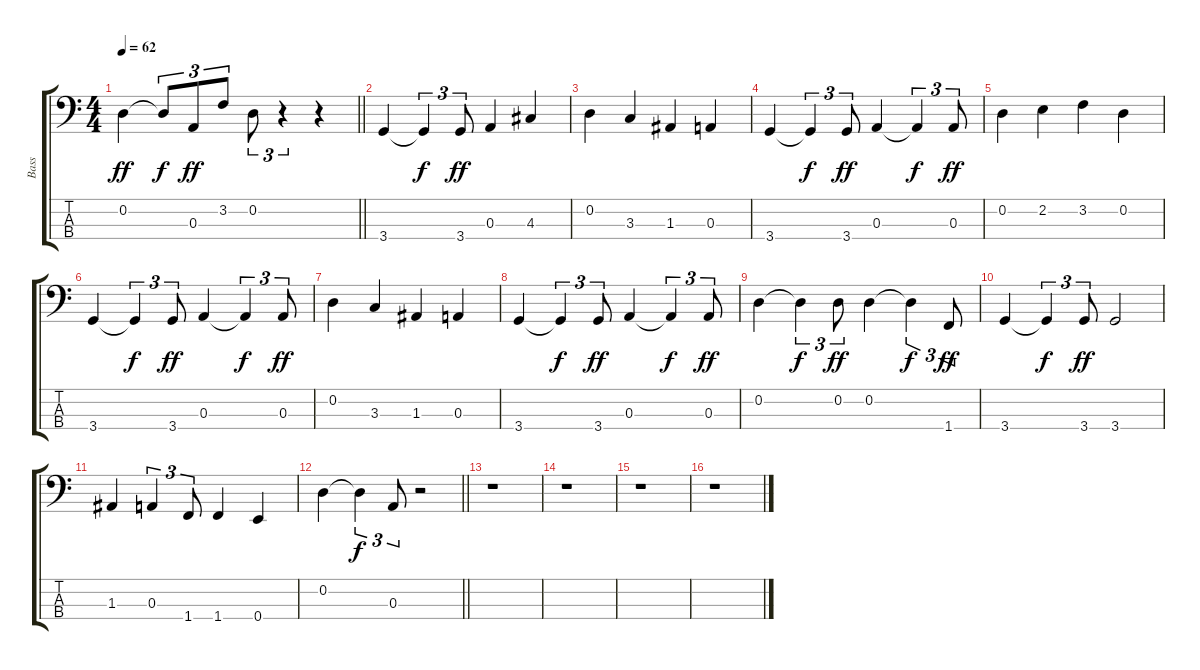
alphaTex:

\track ("Bass" "Bass") {instrument electricbassfinger}
\staff {score tabs}
\tuning (G2 D2 A1 E1) {hide}
\ts (4 4)
\tempo 62
\clef f4
\barLineRight lightlight
\ks c
0.2.4{dy ff} 0.2{t}.8{tu (3 2) dy f} 0.3.8{tu (3 2) dy ff} 3.2.8{tu (3 2)} 0.2.8{tu (3 2)} r.4{tu (3 2)} r.4 |
3.4.4 3.4{t}.4{tu (3 2) dy f} 3.4.8{tu (3 2) dy ff} 0.3.4 4.3.4 |
0.2.4 3.3.4 1.3.4 0.3.4 |
3.4.4 3.4{t}.4{tu (3 2) dy f} 3.4.8{tu (3 2) dy ff} 0.3.4 0.3{t}.4{tu (3 2) dy f} 0.3.8{tu (3 2) dy ff} |
0.2.4 2.2.4 3.2.4 0.2.4 |
3.4.4 3.4{t}.4{tu (3 2) dy f} 3.4.8{tu (3 2) dy ff} 0.3.4 0.3{t}.4{tu (3 2) dy f} 0.3.8{tu (3 2) dy ff} |
0.2.4 3.3.4 1.3.4 0.3.4 |
3.4.4 3.4{t}.4{tu (3 2) dy f} 3.4.8{tu (3 2) dy ff} 0.3.4 0.3{t}.4{tu (3 2) dy f} 0.3.8{tu (3 2) dy ff} |
0.2.4 0.2{t}.4{tu (3 2) dy f} 0.2.8{tu (3 2) dy ff} 0.2.4 0.2{t}.4{tu (3 2) dy f} 1.4.8{tu (3 2) dy ff} |
3.4.4 3.4{t}.4{tu (3 2) dy f} 3.4.8{tu (3 2) dy ff} 3.4.2 |
1.3.4 0.3.4{tu (3 2)} 1.4.8{tu (3 2)} 1.4.4 0.4.4 |
\barLineRight lightlight
0.2.4 0.2{t}.4{tu (3 2) dy f} 0.3.8{tu (3 2)} r.2 |
r.1 |
r.1 |
r.1 |
r.1
